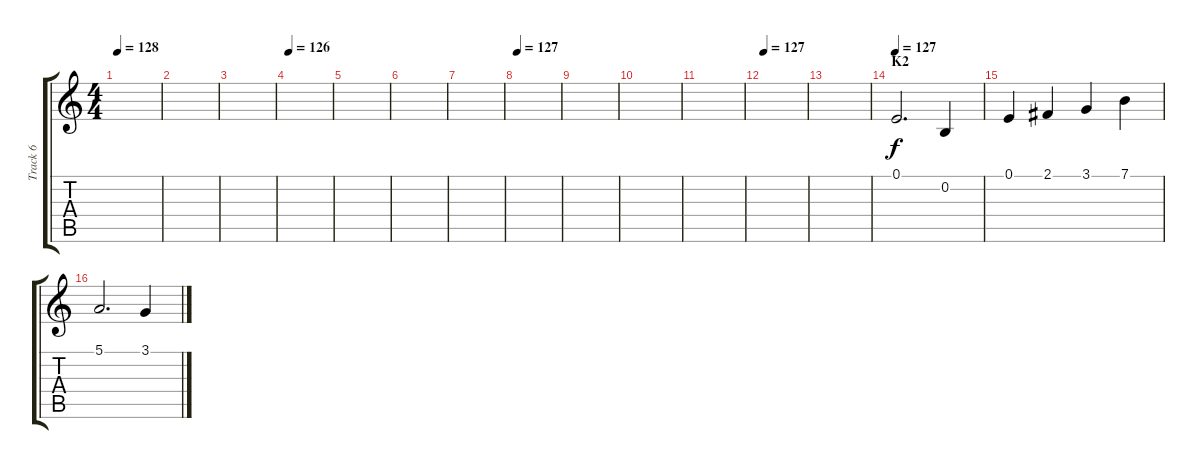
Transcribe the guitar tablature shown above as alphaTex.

\track ("Track 6" "Track 6") {instrument choiraahs}
\staff {score tabs}
\tuning (E4 B3 G3 D3 A2 E2) {hide}
\ts (4 4)
\tempo 128
\clef g2
\ks c
|
|
|
\tempo 126
|
|
|
|
\tempo 127
|
|
|
|
\tempo 127
|
|
\section ("" "K2")
\tempo 127
0.1.2{d instrument choiraahs} 0.2.4 |
0.1.4 2.1.4 3.1.4 7.1.4 |
5.1.2{d} 3.1.4
